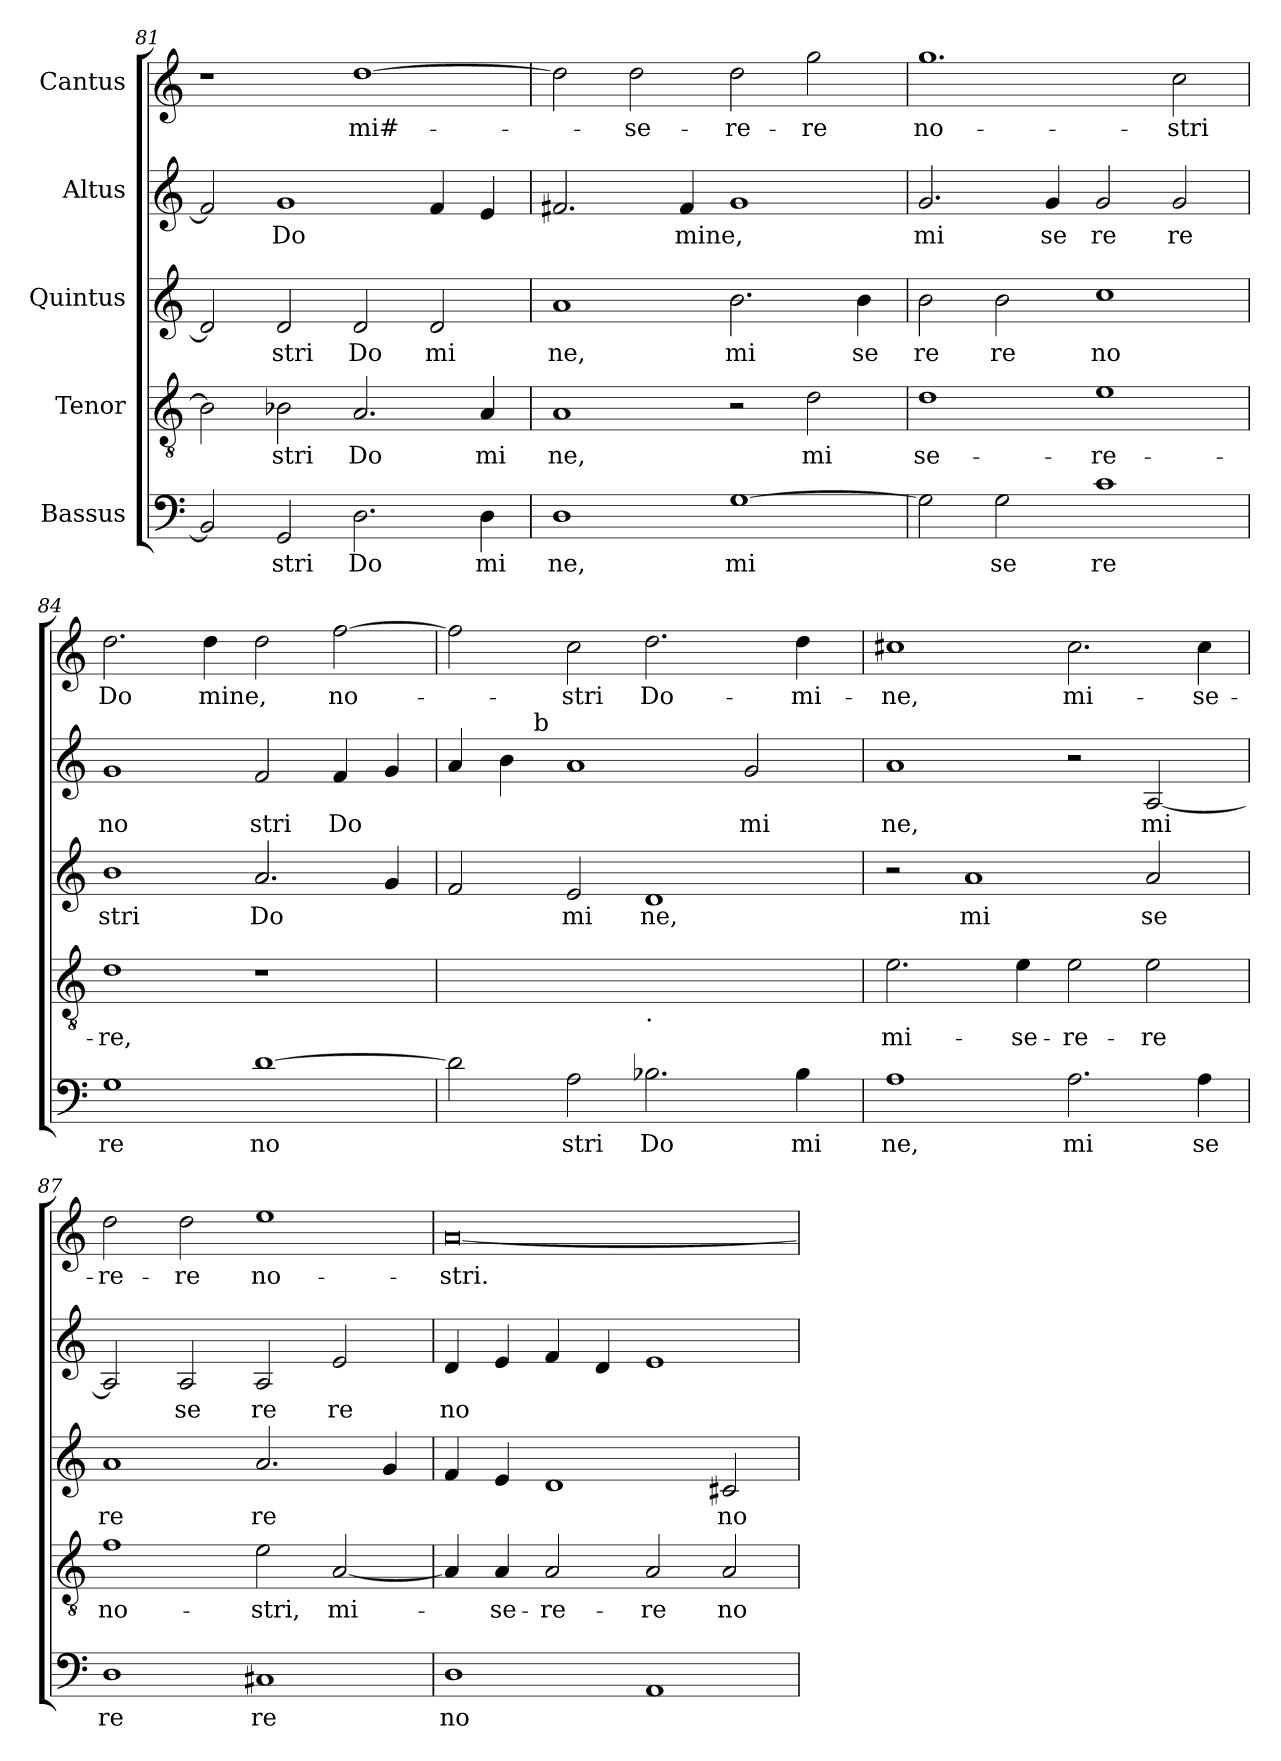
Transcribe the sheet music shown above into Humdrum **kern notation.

**kern	**text	**kern	**text	**kern	**text	**kern	**text	**kern	**text
*part5	*part5	*part4	*part4	*part3	*part3	*part2	*part2	*part1	*part1
*staff5	*staff5	*staff4	*staff4	*staff3	*staff3	*staff2	*staff2	*staff1	*staff1
*I"Bassus	*	*I"Tenor	*	*I"Quintus	*	*I"Altus	*	*I"Cantus	*
*clefF4	*	*clefGv2	*	*clefG2	*	*clefG2	*	*clefG2	*
*k[]	*	*k[]	*	*k[]	*	*k[]	*	*k[]	*
=81	=81	=81	=81	=81	=81	=81	=81	=81	=81
2BB-/]	.	2B-\]	.	2d/]	.	2f/]	.	1r	.
!	!LO:LY:b	!	!LO:LY:b	!	!LO:LY:b	!	!LO:LY:b	!	!
2GG/	stri	2B-X\	stri	2d/	stri	1g	Do	.	.
!	!LO:LY:b	!	!LO:LY:b	!	!LO:LY:b	!	!	!	!LO:LY:b
2.D\	Do	2.A/	Do	2d/	Do	.	.	[>1dd	mi#-
!	!	!	!	!	!LO:LY:b	!	!	!	!
.	.	.	.	2d/	mi	4f/	.	.	.
!	!LO:LY:b	!	!LO:LY:b	!	!	!	!	!	!
4D\	mi	4A/	mi	.	.	4e/	.	.	.
=82	=82	=82	=82	=82	=82	=82	=82	=82	=82
!	!LO:LY:b	!	!LO:LY:b	!	!LO:LY:b	!	!	!	!
1D	ne,	1A	ne,	1a	ne,	2.f#X/	.	2dd\]	.
!	!	!	!	!	!	!	!	!	!LO:LY:b
.	.	.	.	.	.	.	.	2dd\	-se-
!	!	!	!	!	!	!	!LO:LY:b	!	!
.	.	.	.	.	.	4f#/	mine,	.	.
!	!LO:LY:b	!	!	!	!LO:LY:b	!	!	!	!LO:LY:b
[>1G	mi	2r	.	2.b\	mi	1g	.	2dd\	-re-
!	!	!	!LO:LY:b	!	!	!	!	!	!LO:LY:b
.	.	2d\	mi	.	.	.	.	2gg\	-re
!	!	!	!	!	!LO:LY:b	!	!	!	!
.	.	.	.	4b\	se	.	.	.	.
!!LO:PB:g=z
=83	=83	=83	=83	=83	=83	=83	=83	=83	=83
!	!	!	!LO:LY:b	!	!LO:LY:b	!	!LO:LY:b	!	!LO:LY:b
2G\]	.	1d	se-	2b\	re	2.g/	mi	1.gg	no-
!	!LO:LY:b	!	!	!	!LO:LY:b	!	!	!	!
2G\	se	.	.	2b\	re	.	.	.	.
!	!	!	!	!	!	!	!LO:LY:b	!	!
.	.	.	.	.	.	4g/	se	.	.
!	!LO:LY:b	!	!LO:LY:b	!	!LO:LY:b	!	!LO:LY:b	!	!
1c	re	1e	-re-	1cc	no	2g/	re	.	.
!	!	!	!	!	!	!	!LO:LY:b	!	!LO:LY:b
.	.	.	.	.	.	2g/	re	2cc\	-stri
=84	=84	=84	=84	=84	=84	=84	=84	=84	=84
!	!LO:LY:b	!	!LO:LY:b	!	!LO:LY:b	!	!LO:LY:b	!	!LO:LY:b
1G	re	1d	-re,	1b	stri	1g	no	2.dd\	Do
!	!	!	!	!	!	!	!	!	!LO:LY:b
.	.	.	.	.	.	.	.	4dd\	-mine,
!	!LO:LY:b	!	!	!	!LO:LY:b	!	!LO:LY:b	!	!
[>1d	no	1r	.	2.a/	Do	2f/	stri	2dd\	.
!	!	!	!	!	!	!	!LO:LY:b	!	!LO:LY:b
.	.	.	.	.	.	4f/	Do	[>2ff\	no-
.	.	.	.	4g/	.	4g/	.	.	.
=85	=85	=85	=85	=85	=85	=85	=85	=85	=85
*	*	*	*	*	*	*^	*	*	*
2d\]	.	1ryy	.	2f/	.	4a/	4.ryy	.	2ff\]	.
.	.	.	.	.	.	4b\	.	.	.	.
!	!	!	!	!	!	!	!LO:TX:a:t=b	!	!	!
.	.	.	.	.	.	.	1ryy	.	.	.
!	!LO:LY:b	!	!	!	!LO:LY:b	!	!	!	!	!LO:LY:b
2A\	stri	.	.	2e/	mi	1a	.	.	2cc\	-stri
!	!	!LO:TX:b:t=.	!	!	!	!	!	!	!	!
!	!LO:LY:b	!	!	!	!LO:LY:b	!	!	!	!	!LO:LY:b
2.B-X\	Do	1ryy	.	1d	ne,	.	.	.	2.dd\	Do-
.	.	.	.	.	.	.	2ryy	.	.	.
!	!	!	!	!	!	!	!	!LO:LY:b	!	!
.	.	.	.	.	.	2g/	.	mi	.	.
!	!LO:LY:b	!	!	!	!	!	!	!	!	!LO:LY:b
4B-\	mi	.	.	.	.	.	.	.	4dd\	-mi-
.	.	.	.	.	.	.	8ryy	.	.	.
=86	=86	=86	=86	=86	=86	=86	=86	=86	=86	=86
!	!LO:LY:b	!	!LO:LY:b	!	!	!	!	!LO:LY:b	!	!LO:LY:b
*	*	*	*	*	*	*v	*v	*	*	*
1A	ne,	2.e\	mi-	2r	.	1a	ne,	1cc#X	-ne,
!	!	!	!	!	!LO:LY:b	!	!	!	!
.	.	.	.	1a	mi	.	.	.	.
!	!	!	!LO:LY:b	!	!	!	!	!	!
.	.	4e\	-se-	.	.	.	.	.	.
!	!LO:LY:b	!	!LO:LY:b	!	!	!	!	!	!LO:LY:b
2.A\	mi	2e\	-re-	.	.	2r	.	2.cc#\	mi-
!	!	!	!LO:LY:b	!	!LO:LY:b	!	!LO:LY:b	!	!
.	.	2e\	-re	2a/	se	[<2A/	mi	.	.
!	!LO:LY:b	!	!	!	!	!	!	!	!LO:LY:b
4A\	se	.	.	.	.	.	.	4cc#\	-se-
=87	=87	=87	=87	=87	=87	=87	=87	=87	=87
!	!LO:LY:b	!	!LO:LY:b	!	!LO:LY:b	!	!	!	!LO:LY:b
1D	re	1f	no-	1a	re	2A/]	.	2dd\	-re-
!	!	!	!	!	!	!	!LO:LY:b	!	!LO:LY:b
.	.	.	.	.	.	2A/	se	2dd\	-re
!	!LO:LY:b	!	!LO:LY:b	!	!LO:LY:b	!	!LO:LY:b	!	!LO:LY:b
1C#X	re	2e\	-stri,	2.a/	re	2A/	re	1ee	no-
!	!	!	!LO:LY:b	!	!	!	!LO:LY:b	!	!
.	.	[<2A/	mi-	.	.	2e/	re	.	.
.	.	.	.	4g/	.	.	.	.	.
=88	=88	=88	=88	=88	=88	=88	=88	=88	=88
!	!LO:LY:b	!	!	!	!	!	!LO:LY:b	!	!LO:LY:b
1D	no	4A/]	.	4f/	.	4d/	no	[<0a	-stri.
!	!	!	!LO:LY:b	!	!	!	!	!	!
.	.	4A/	-se-	4e/	.	4e/	.	.	.
!	!	!	!LO:LY:b	!	!	!	!	!	!
.	.	2A/	-re-	1d	.	4f/	.	.	.
.	.	.	.	.	.	4d/	.	.	.
!	!	!	!LO:LY:b	!	!	!	!	!	!
1AA	.	2A/	-re	.	.	1e	.	.	.
!	!	!	!LO:LY:b	!	!LO:LY:b	!	!	!	!
.	.	2A/	no-	2c#X/	no	.	.	.	.
=	=	=	=	=	=	=	=	=	=
*-	*-	*-	*-	*-	*-	*-	*-	*-	*-
